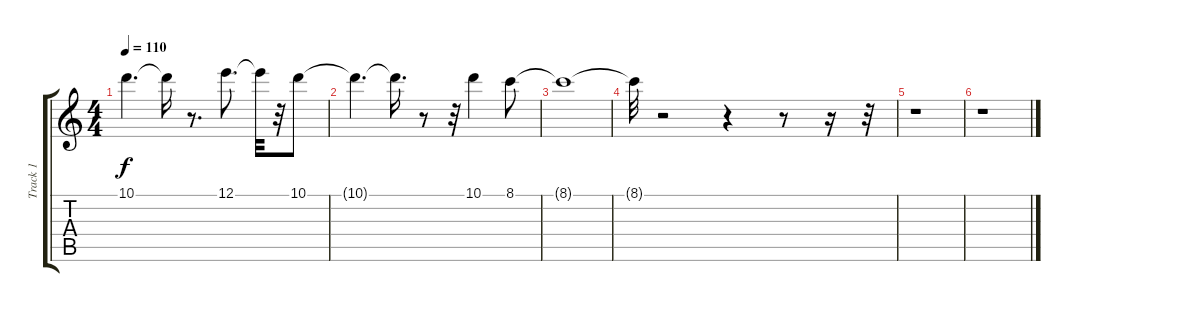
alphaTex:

\track ("Track 1" "Track 1") {instrument acousticguitarsteel}
\staff {score tabs}
\tuning (E4 B3 G3 D3 A2 E2) {hide}
\ts (4 4)
\tempo 110
\clef g2
\ks c
10.1{t}.4{d dy f} 10.1{t}.16 r.8{d} 12.1.8{d} 12.1{t}.32 r.32 10.1.8 |
10.1{t}.4{d} 10.1{t}.16{d} r.8 r.32 10.1.4 8.1.8 |
8.1{t}.1 |
8.1{t}.32 r.2 r.4 r.8 r.16 r.32 |
r.1 |
r.1
